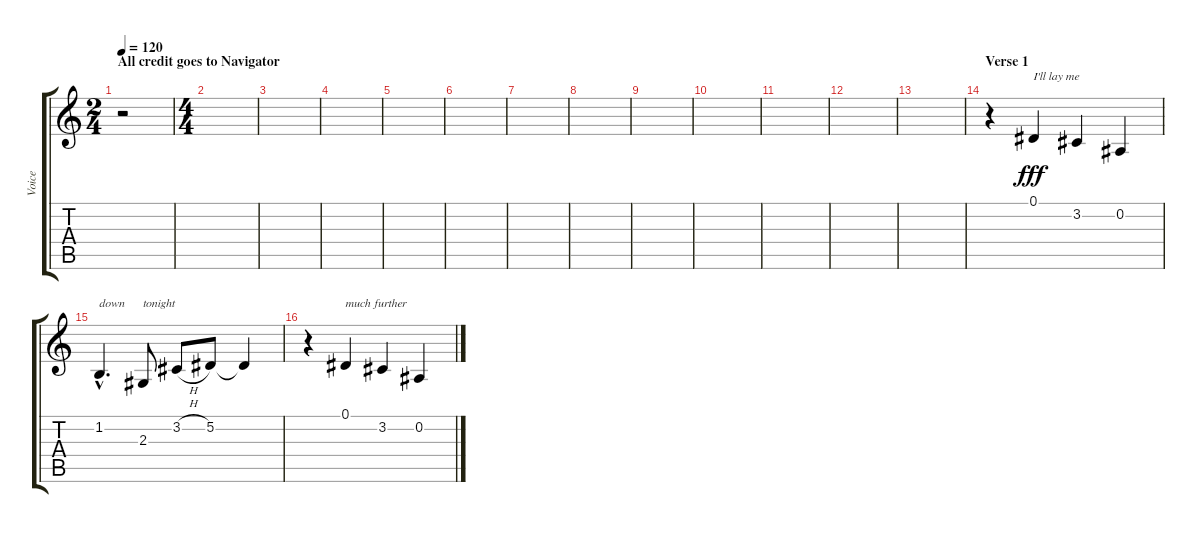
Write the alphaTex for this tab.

\track ("Voice" "Voice") {instrument clarinet}
\staff {score tabs}
\tuning (Eb4 Bb3 Gb3 Db3 Ab2 Eb2) {hide}
\ts (2 4)
\section ("" "All credit goes to Navigator")
\tempo 120
\clef g2
\ks c
r.2{dy fff instrument clarinet} |
\ts (4 4)
|
|
|
|
|
|
|
|
|
|
|
|
\section ("" "Verse 1")
r.4 0.1.4{txt "I'll lay me"} 3.2.4 0.2.4 |
1.2{hac}.4{d txt "down"} 2.3.8{txt "tonight"} 3.2{h}.8 5.2.8 5.2{t}.4 |
r.4 0.1.4{txt "much further"} 3.2.4 0.2.4
